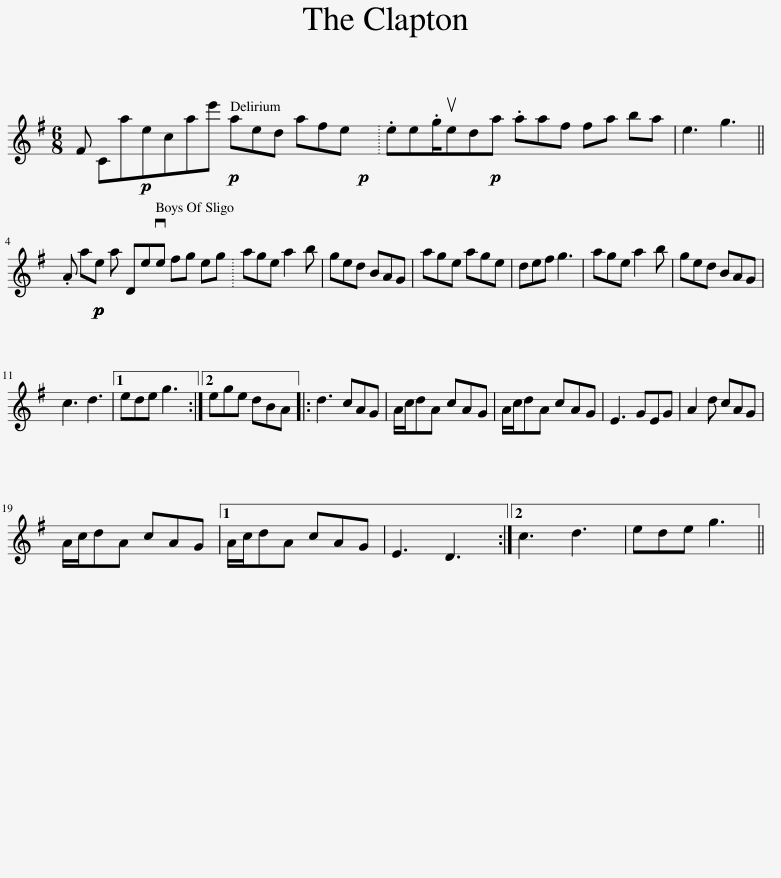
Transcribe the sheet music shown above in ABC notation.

X:1
L:1/8
M:6/8
I:linebreak $
K:G
V:1 treble
V:1
 F Ca!p!ecae'!p! aed afe!p! | .ee.g/ued!p!a .aaf fa ba | e3 g3 ||$ .A a!p!!p!e a Deve fg eg | age a2 b | %5
 ged BAG | age age | def g3 | age a2 b | ged BAG |$ %10
 c3 d3 |1 ede g3 :|2 ege dBA |: d3 cAG | A/c/dA cAG | %15
 A/c/dA cAG | E3 GEG | A2 d cAG |$ A/c/dA cAG |1 A/c/dA cAG | %20
 E3 D3 :|2 c3 d3 | ede g3 || %23
